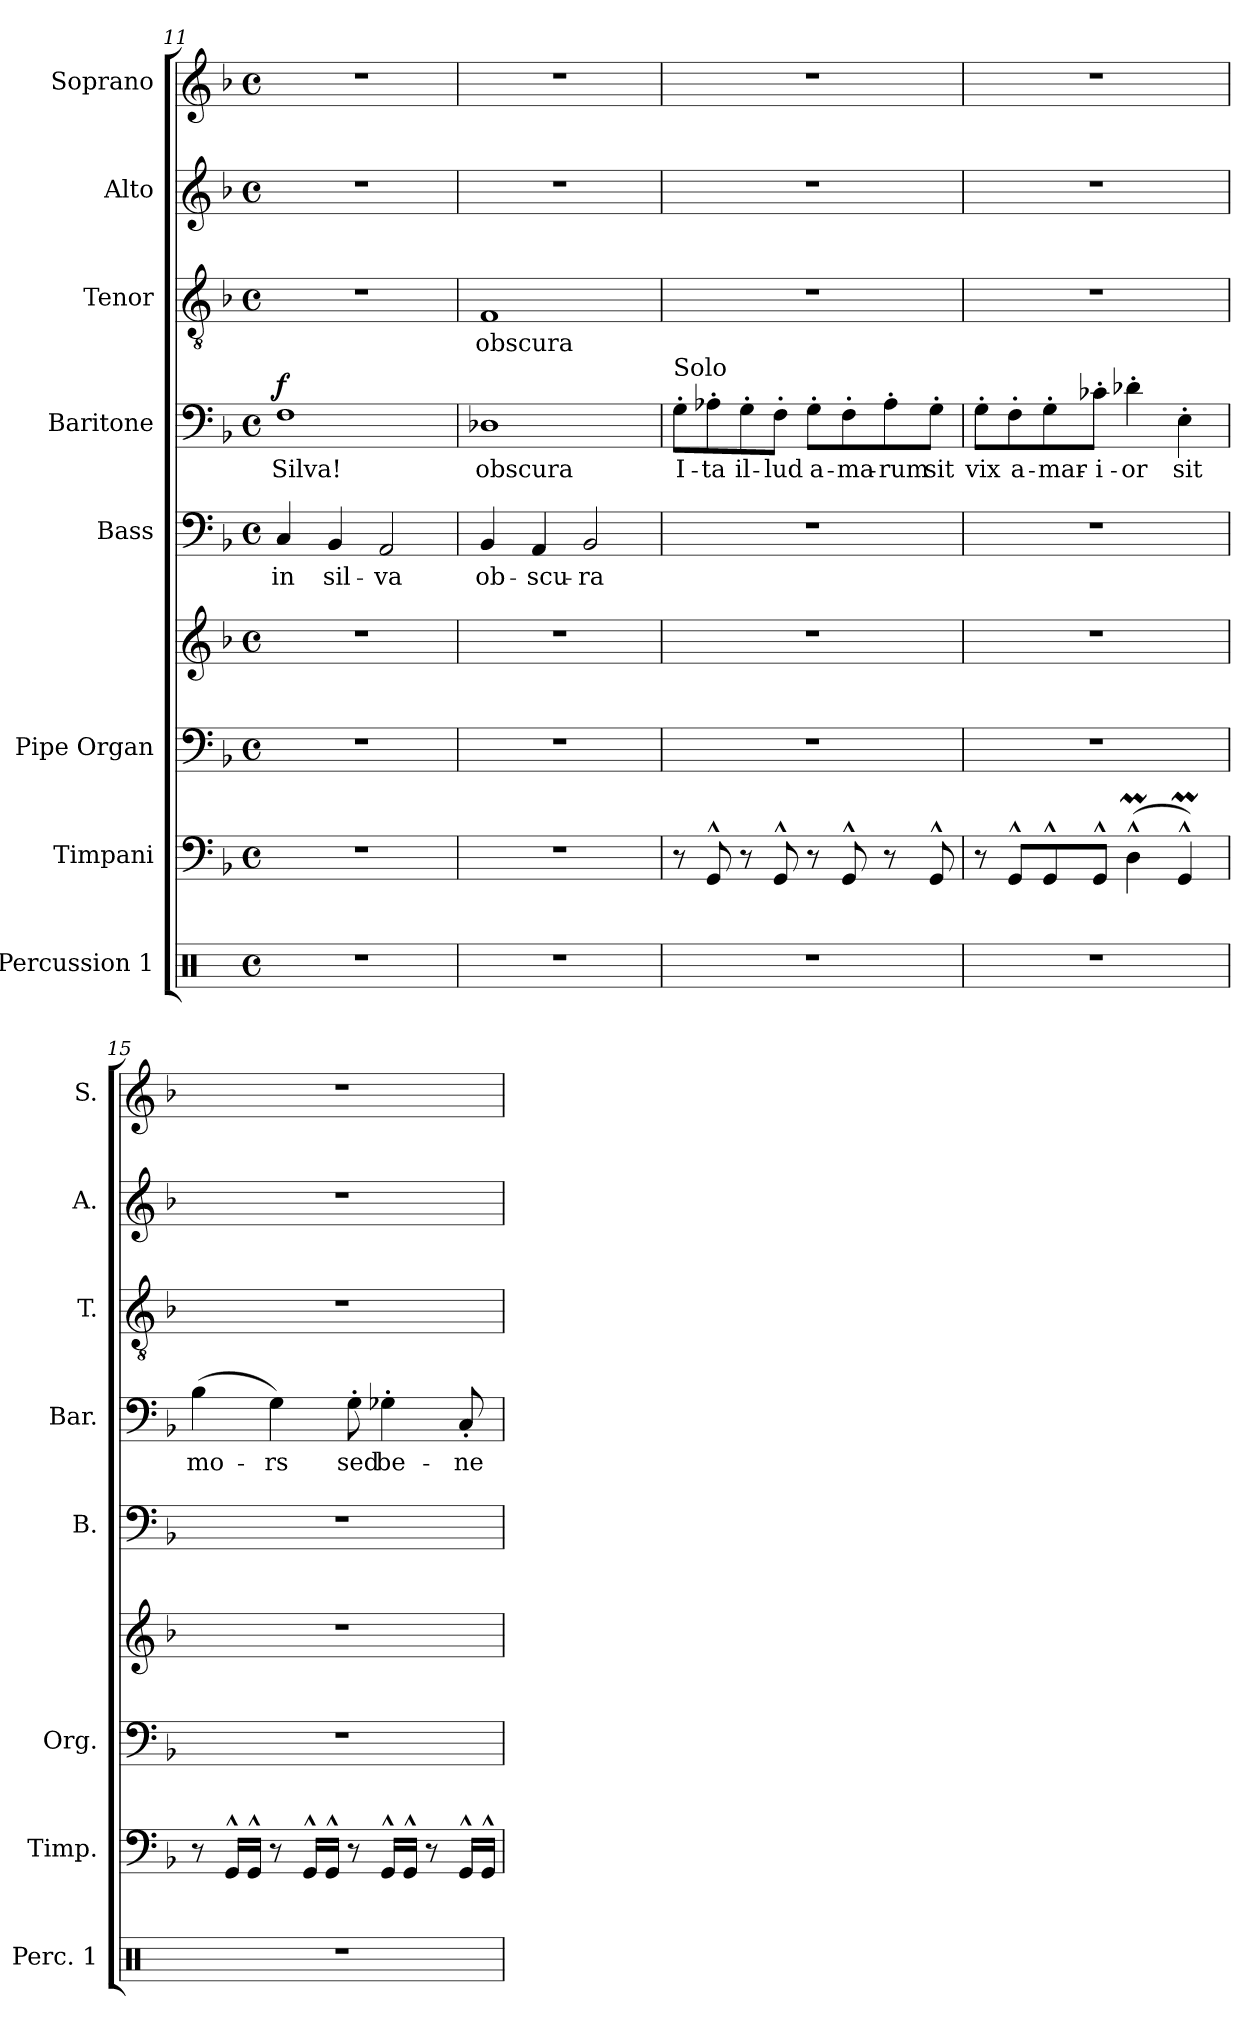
**kern	**kern	**kern	**kern	**kern	**text	**kern	**text	**dynam	**kern	**text	**kern	**kern
*part8	*part7	*part6	*part6	*part5	*part5	*part4	*part4	*part4	*part3	*part3	*part2	*part1
*staff9	*staff8	*staff7	*staff6	*staff5	*staff5	*staff4	*staff4	*staff4	*staff3	*staff3	*staff2	*staff1
*I"Percussion 1	*I"Timpani	*I"Pipe Organ	*	*I"Bass	*	*I"Baritone	*	*	*I"Tenor	*	*I"Alto	*I"Soprano
*I'Perc. 1	*I'Timp.	*I'Org.	*	*I'B.	*	*I'Bar.	*	*	*I'T.	*	*I'A.	*I'S.
*clefX	*clefF4	*clefF4	*clefG2	*clefF4	*	*clefF4	*	*	*clefGv2	*	*clefG2	*clefG2
*k[]	*k[b-]	*k[b-]	*k[b-]	*k[b-]	*	*k[b-]	*	*	*k[b-]	*	*k[b-]	*k[b-]
*M4/4	*M4/4	*M4/4	*M4/4	*M4/4	*	*M4/4	*	*	*M4/4	*	*M4/4	*M4/4
*met(c)	*met(c)	*met(c)	*met(c)	*met(c)	*	*met(c)	*	*	*met(c)	*	*met(c)	*met(c)
=11	=11	=11	=11	=11	=11	=11	=11	=11	=11	=11	=11	=11
!	!	!	!	!	!LO:LY:b	!	!LO:LY:b	!LO:DY:b	!	!	!	!
1r	1r	1r	1r	4C/	in	1F	Silva!	f	1r	.	1r	1r
!	!	!	!	!	!LO:LY:b	!	!	!	!	!	!	!
.	.	.	.	4BB-/	sil-	.	.	.	.	.	.	.
!	!	!	!	!	!LO:LY:b	!	!	!	!	!	!	!
.	.	.	.	2AA/	-va	.	.	.	.	.	.	.
=12	=12	=12	=12	=12	=12	=12	=12	=12	=12	=12	=12	=12
!	!	!	!	!	!LO:LY:b	!	!LO:LY:b	!	!	!LO:LY:b	!	!
1r	1r	1r	1r	4BB-/	ob-	1D-X	obscura	.	1F	obscura	1r	1r
!	!	!	!	!	!LO:LY:b	!	!	!	!	!	!	!
.	.	.	.	4AA/	-scu-	.	.	.	.	.	.	.
!	!	!	!	!	!LO:LY:b	!	!	!	!	!	!	!
.	.	.	.	2BB-/	-ra	.	.	.	.	.	.	.
!!LO:PB:g=z
=13	=13	=13	=13	=13	=13	=13	=13	=13	=13	=13	=13	=13
!	!	!	!	!	!	!LO:TX:a:t=Solo	!	!	!	!	!	!
!	!	!	!	!	!	!	!LO:LY:b	!	!	!	!	!
1r	8r	1r	1r	1r	.	8G'\L	I-	.	1r	.	1r	1r
!	!	!	!	!	!	!	!LO:LY:b	!	!	!	!	!
.	8GG^^/	.	.	.	.	8A-X'\	-ta	.	.	.	.	.
!	!	!	!	!	!	!	!LO:LY:b	!	!	!	!	!
.	8r	.	.	.	.	8G'\	il-	.	.	.	.	.
!	!	!	!	!	!	!	!LO:LY:b	!	!	!	!	!
.	8GG^^/	.	.	.	.	8F'\J	-lud	.	.	.	.	.
!	!	!	!	!	!	!	!LO:LY:b	!	!	!	!	!
.	8r	.	.	.	.	8G'\L	a-	.	.	.	.	.
!	!	!	!	!	!	!	!LO:LY:b	!	!	!	!	!
.	8GG^^/	.	.	.	.	8F'\	-ma-	.	.	.	.	.
!	!	!	!	!	!	!	!LO:LY:b	!	!	!	!	!
.	8r	.	.	.	.	8A-'\	-rum	.	.	.	.	.
!	!	!	!	!	!	!	!LO:LY:b	!	!	!	!	!
.	8GG^^/	.	.	.	.	8G'\J	sit	.	.	.	.	.
=14	=14	=14	=14	=14	=14	=14	=14	=14	=14	=14	=14	=14
!	!	!	!	!	!	!	!LO:LY:b	!	!	!	!	!
1r	8r	1r	1r	1r	.	8G'\L	vix	.	1r	.	1r	1r
!	!	!	!	!	!	!	!LO:LY:b	!	!	!	!	!
.	8GG^^/L	.	.	.	.	8F'\	a-	.	.	.	.	.
!	!	!	!	!	!	!	!LO:LY:b	!	!	!	!	!
.	8GG^^/	.	.	.	.	8G'\	-mar-	.	.	.	.	.
!	!	!	!	!	!	!	!LO:LY:b	!	!	!	!	!
.	8GG^^/J	.	.	.	.	8c-X'\J	-i-	.	.	.	.	.
!	!	!	!	!	!	!	!LO:LY:b	!	!	!	!	!
.	(4DM^^\	.	.	.	.	4d-X'\	or	.	.	.	.	.
!	!	!	!	!	!	!	!LO:LY:b	!	!	!	!	!
.	4GGM^^/)	.	.	.	.	4E'\	sit	.	.	.	.	.
=15	=15	=15	=15	=15	=15	=15	=15	=15	=15	=15	=15	=15
!	!	!	!	!	!	!	!LO:LY:b	!	!	!	!	!
1r	8r	1r	1r	1r	.	(4B-\	-mo-	.	1r	.	1r	1r
.	16GG^^/LL	.	.	.	.	.	.	.	.	.	.	.
.	16GG^^/JJ	.	.	.	.	.	.	.	.	.	.	.
!	!	!	!	!	!	!	!LO:LY:b	!	!	!	!	!
.	8r	.	.	.	.	4G\)	-rs	.	.	.	.	.
.	16GG^^/LL	.	.	.	.	.	.	.	.	.	.	.
.	16GG^^/JJ	.	.	.	.	.	.	.	.	.	.	.
!	!	!	!	!	!	!	!LO:LY:b	!	!	!	!	!
.	8r	.	.	.	.	8G'\	sed	.	.	.	.	.
!	!	!	!	!	!	!	!LO:LY:b	!	!	!	!	!
.	16GG^^/LL	.	.	.	.	4G-X'\	be-	.	.	.	.	.
.	16GG^^/JJ	.	.	.	.	.	.	.	.	.	.	.
.	8r	.	.	.	.	.	.	.	.	.	.	.
!	!	!	!	!	!	!	!LO:LY:b	!	!	!	!	!
.	16GG^^/LL	.	.	.	.	8C'/	ne	.	.	.	.	.
.	16GG^^/JJ	.	.	.	.	.	.	.	.	.	.	.
=	=	=	=	=	=	=	=	=	=	=	=	=
*-	*-	*-	*-	*-	*-	*-	*-	*-	*-	*-	*-	*-
